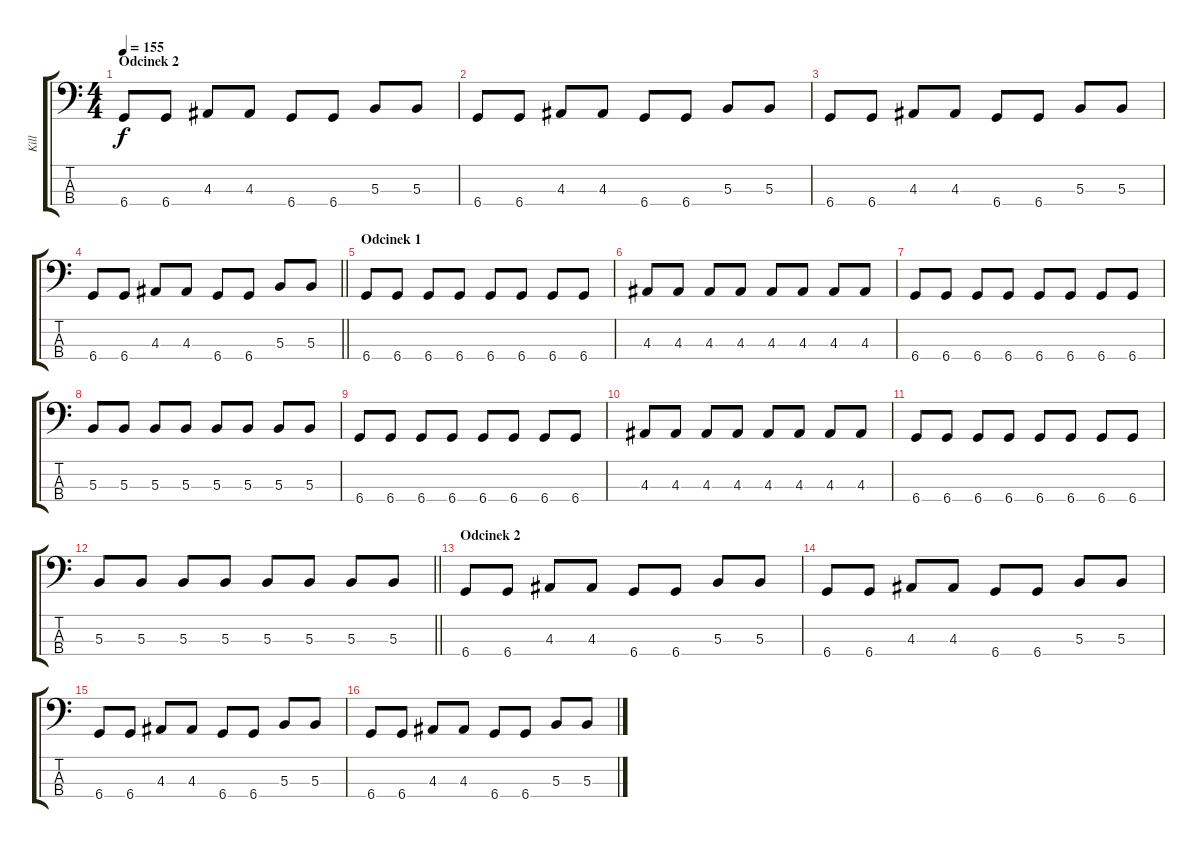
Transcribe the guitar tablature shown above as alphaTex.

\track ("Kill" "Kill") {instrument electricbassfinger}
\staff {score tabs}
\tuning (E2 B1 Gb1 Db1) {hide}
\ts (4 4)
\section ("" "Odcinek 2")
\tempo 155
\clef f4
\ks c
6.4.8{dy f} 6.4.8 4.3.8 4.3.8 6.4.8 6.4.8 5.3.8 5.3.8 |
6.4.8 6.4.8 4.3.8 4.3.8 6.4.8 6.4.8 5.3.8 5.3.8 |
6.4.8 6.4.8 4.3.8 4.3.8 6.4.8 6.4.8 5.3.8 5.3.8 |
\barLineRight lightlight
6.4.8 6.4.8 4.3.8 4.3.8 6.4.8 6.4.8 5.3.8 5.3.8 |
\section ("" "Odcinek 1")
6.4.8 6.4.8 6.4.8 6.4.8 6.4.8 6.4.8 6.4.8 6.4.8 |
4.3.8 4.3.8 4.3.8 4.3.8 4.3.8 4.3.8 4.3.8 4.3.8 |
6.4.8 6.4.8 6.4.8 6.4.8 6.4.8 6.4.8 6.4.8 6.4.8 |
5.3.8 5.3.8 5.3.8 5.3.8 5.3.8 5.3.8 5.3.8 5.3.8 |
6.4.8 6.4.8 6.4.8 6.4.8 6.4.8 6.4.8 6.4.8 6.4.8 |
4.3.8 4.3.8 4.3.8 4.3.8 4.3.8 4.3.8 4.3.8 4.3.8 |
6.4.8 6.4.8 6.4.8 6.4.8 6.4.8 6.4.8 6.4.8 6.4.8 |
\barLineRight lightlight
5.3.8 5.3.8 5.3.8 5.3.8 5.3.8 5.3.8 5.3.8 5.3.8 |
\section ("" "Odcinek 2")
6.4.8 6.4.8 4.3.8 4.3.8 6.4.8 6.4.8 5.3.8 5.3.8 |
6.4.8 6.4.8 4.3.8 4.3.8 6.4.8 6.4.8 5.3.8 5.3.8 |
6.4.8 6.4.8 4.3.8 4.3.8 6.4.8 6.4.8 5.3.8 5.3.8 |
6.4.8 6.4.8 4.3.8 4.3.8 6.4.8 6.4.8 5.3.8 5.3.8
